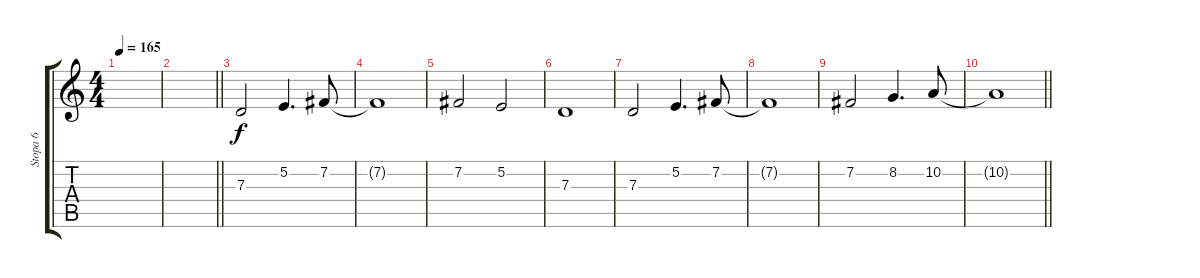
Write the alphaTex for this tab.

\track ("Stopa 6" "Stopa 6") {instrument pad8sweep}
\staff {score tabs}
\tuning (E4 B3 G3 D3 A2 E2) {hide}
\ts (4 4)
\tempo 165
\clef g2
\ks c
|
\barLineRight lightlight
|
7.3.2 5.2.4{d} 7.2.8 |
7.2{t}.1 |
7.2.2 5.2.2 |
7.3.1 |
7.3.2 5.2.4{d} 7.2.8 |
7.2{t}.1 |
7.2.2 8.2.4{d} 10.2.8 |
\barLineRight lightlight
10.2{t}.1
